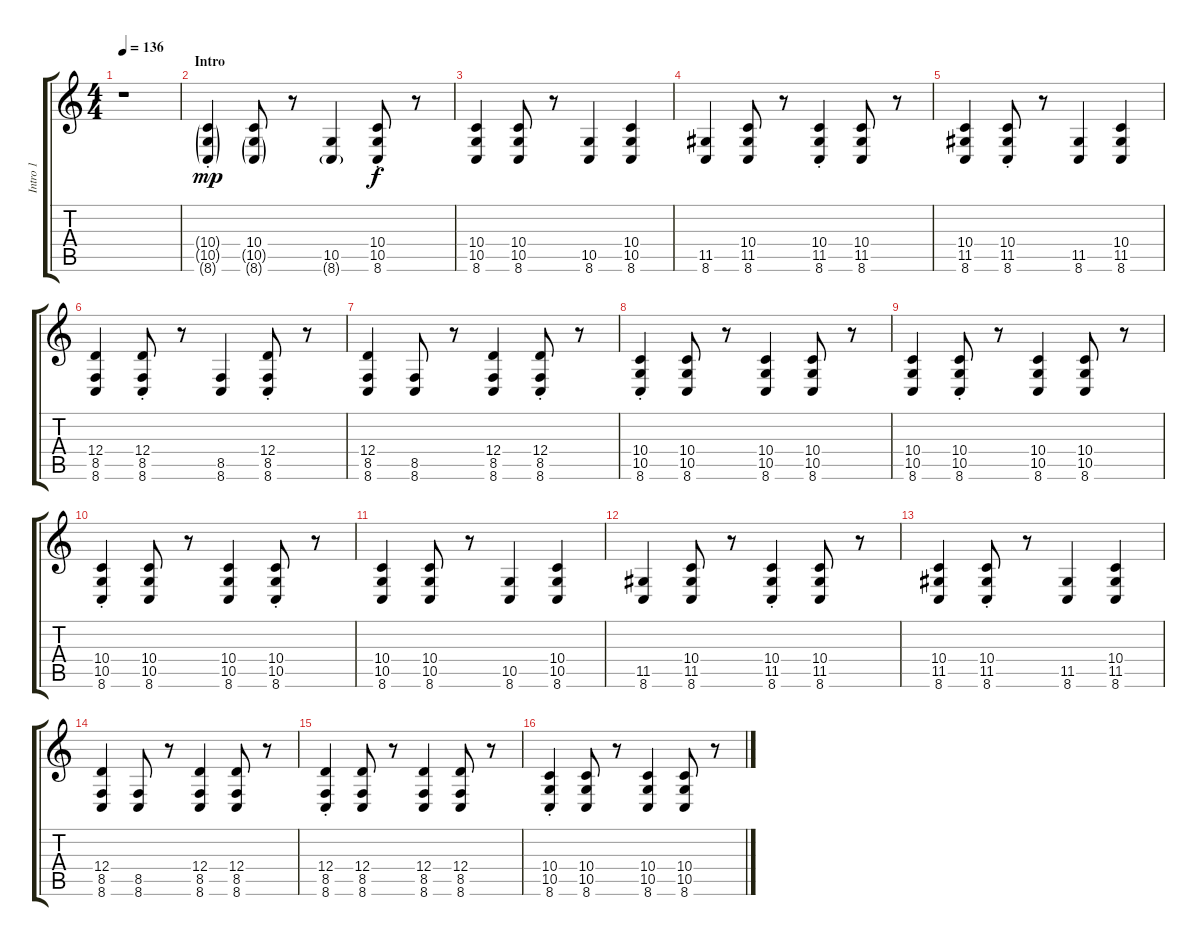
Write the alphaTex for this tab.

\track ("Intro 1" "Intro 1") {instrument frenchhorn}
\staff {score tabs}
\tuning (E4 B3 G3 D3 A2 E2) {hide}
\ts (4 4)
\tempo 136
\clef g2
\ks c
r.1{dy mp instrument frenchhorn} |
\section ("" "Intro")
(10.4{g st} 10.5{g} 8.6{g}).4 (10.4 10.5{g} 8.6{g}).8 r.8 (10.5 8.6{g}).4 (10.4{st} 10.5 8.6).8{dy f} r.8 |
(10.4 10.5 8.6).4 (10.4 10.5 8.6).8 r.8 (10.5 8.6).4 (10.4 10.5 8.6).4 |
(11.5 8.6).4 (10.4 11.5 8.6).8 r.8 (10.4{st} 11.5 8.6).4 (10.4 11.5 8.6).8 r.8 |
(10.4 11.5 8.6).4 (10.4{st} 11.5 8.6).8 r.8 (11.5 8.6).4 (10.4 11.5 8.6).4 |
(12.4 8.5 8.6).4 (12.4{st} 8.5 8.6).8 r.8 (8.5 8.6).4 (12.4{st} 8.5 8.6).8 r.8 |
(12.4 8.5 8.6).4 (8.5 8.6).8 r.8 (12.4 8.5 8.6).4 (12.4{st} 8.5 8.6).8 r.8 |
(10.4{st} 10.5 8.6).4 (10.4 10.5 8.6).8 r.8 (10.4 10.5 8.6).4 (10.4 10.5 8.6).8 r.8 |
(10.4 10.5 8.6).4 (10.4{st} 10.5 8.6).8 r.8 (10.4 10.5 8.6).4 (10.4 10.5 8.6).8 r.8 |
(10.4{st} 10.5 8.6).4 (10.4 10.5 8.6).8 r.8 (10.4 10.5 8.6).4 (10.4{st} 10.5 8.6).8 r.8 |
(10.4 10.5 8.6).4 (10.4 10.5 8.6).8 r.8 (10.5 8.6).4 (10.4 10.5 8.6).4 |
(11.5 8.6).4 (10.4 11.5 8.6).8 r.8 (10.4{st} 11.5 8.6).4 (10.4 11.5 8.6).8 r.8 |
(10.4 11.5 8.6).4 (10.4{st} 11.5 8.6).8 r.8 (11.5 8.6).4 (10.4 11.5 8.6).4 |
(12.4 8.5 8.6).4 (8.5 8.6).8 r.8 (12.4 8.5 8.6).4 (12.4 8.5 8.6).8 r.8 |
(12.4{st} 8.5 8.6).4 (12.4 8.5 8.6).8 r.8 (12.4 8.5 8.6).4 (12.4 8.5 8.6).8 r.8 |
(10.4{st} 10.5 8.6).4 (10.4 10.5 8.6).8 r.8 (10.4 10.5 8.6).4 (10.4 10.5 8.6).8 r.8
